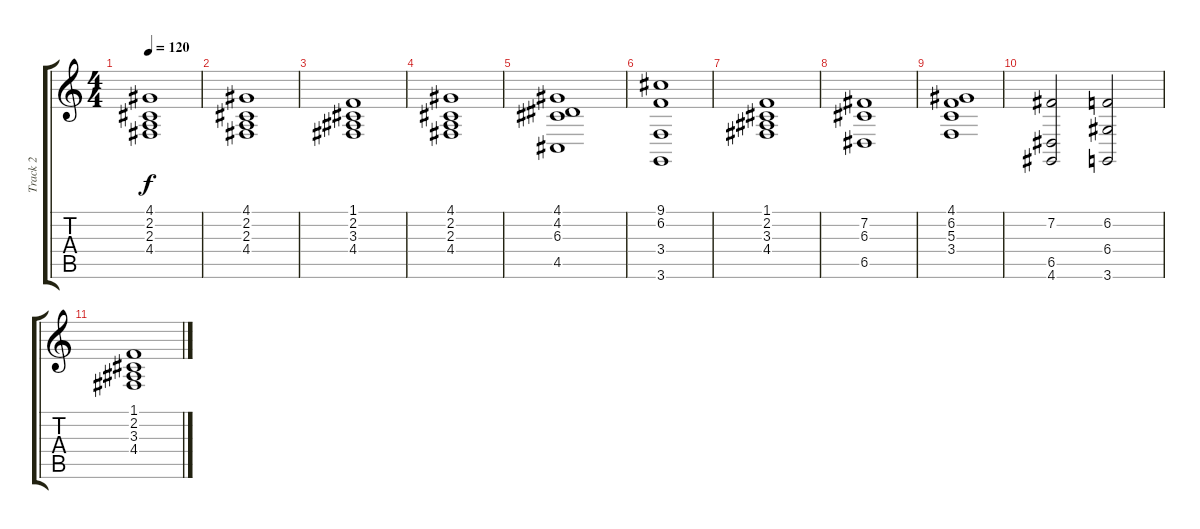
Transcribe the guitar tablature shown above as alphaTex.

\track ("Track 2" "Track 2") {instrument stringensemble1}
\staff {score tabs}
\tuning (E4 B3 G3 D3 A2 E2) {hide}
\ts (4 4)
\tempo 120
\clef g2
\ks c
(4.1 2.2 2.3 4.4).1{dy f} |
(4.1 2.2 2.3 4.4).1 |
(1.1 2.2 3.3 4.4).1 |
(4.1 2.2 2.3 4.4).1 |
(4.1 4.2 6.3 4.5).1 |
(9.1 6.2 3.4 3.6).1 |
(1.1 2.2 3.3 4.4).1 |
(7.2 6.3 6.5).1 |
(4.1 6.2 5.3 3.4).1 |
(7.2 6.5 4.6).2 (6.2 6.4 3.6).2 |
(1.1 2.2 3.3 4.4).1
